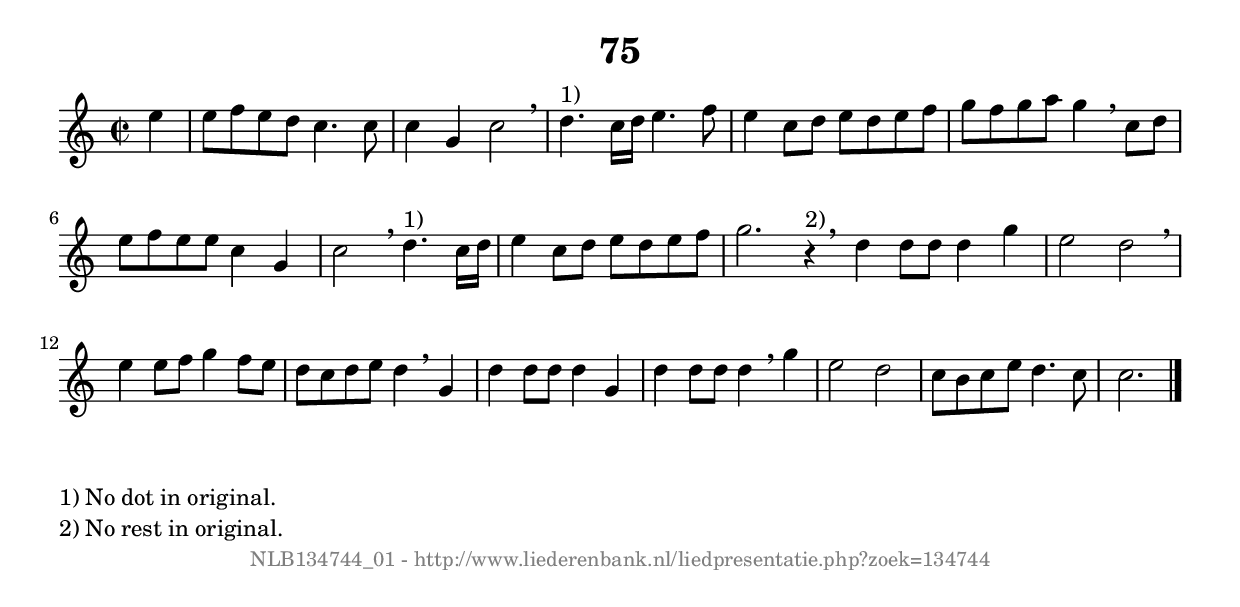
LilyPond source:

%
% produced by wce2krn 1.64 (7 June 2014)
%
\version"2.16"
#(append! paper-alist '(("long" . (cons (* 210 mm) (* 2000 mm)))))
#(set-default-paper-size "long")
sb = {\breathe}
mBreak = {\breathe }
bBreak = {\breathe }
x = {\once\override NoteHead #'style = #'cross }
gl=\glissando
itime={\override Staff.TimeSignature #'stencil = ##f }
ficta = {\once\set suggestAccidentals = ##t}
fine = {\once\override Score.RehearsalMark #'self-alignment-X = #1 \mark \markup {\italic{Fine}}}
dc = {\once\override Score.RehearsalMark #'self-alignment-X = #1 \mark \markup {\italic{D.C.}}}
dcf = {\once\override Score.RehearsalMark #'self-alignment-X = #1 \mark \markup {\italic{D.C. al Fine}}}
dcc = {\once\override Score.RehearsalMark #'self-alignment-X = #1 \mark \markup {\italic{D.C. al Coda}}}
ds = {\once\override Score.RehearsalMark #'self-alignment-X = #1 \mark \markup {\italic{D.S.}}}
dsf = {\once\override Score.RehearsalMark #'self-alignment-X = #1 \mark \markup {\italic{D.S. al Fine}}}
dsc = {\once\override Score.RehearsalMark #'self-alignment-X = #1 \mark \markup {\italic{D.S. al Coda}}}
pv = {\set Score.repeatCommands = #'((volta "1"))}
sv = {\set Score.repeatCommands = #'((volta "2"))}
tv = {\set Score.repeatCommands = #'((volta "3"))}
qv = {\set Score.repeatCommands = #'((volta "4"))}
xv = {\set Score.repeatCommands = #'((volta #f))}
\header{ tagline = ""
title = "75"
}
\score {{
\key c \major
\relative g'
{
\set melismaBusyProperties = #'()
\partial 32*8
\time 2/2
\tempo 4=120
\override Score.MetronomeMark #'transparent = ##t
\override Score.RehearsalMark #'break-visibility = #(vector #t #t #f)
e'4 e8 f e d c4. c8 c4 g c2 \sb d4.^"1)" c16 d e4. f8 e4 c8 d e d e f g f g a g4 \sb c,8 d e f e e c4 g c2 \sb d4.^"1)" c16 d e4 c8 d e d e f g2. r4 ^"2)" \bar ":|:" \bBreak
d4 d8 d d4 g e2 d \sb e4 e8 f g4 f8 e d c d e d4 \sb g,4 d'4 d8 d d4 g, d' d8 d d4 \sb g e2 d c8 b c e d4. c8 c2. \bar "|."
 }}
 \midi { }
 \layout {
            indent = 0.0\cm
}
}
\markup { \wordwrap-string #" 
1) No dot in original.

2) No rest in original.
"}
\markup { \vspace #0 } \markup { \with-color #grey \fill-line { \center-column { \smaller "NLB134744_01 - http://www.liederenbank.nl/liedpresentatie.php?zoek=134744" } } }
